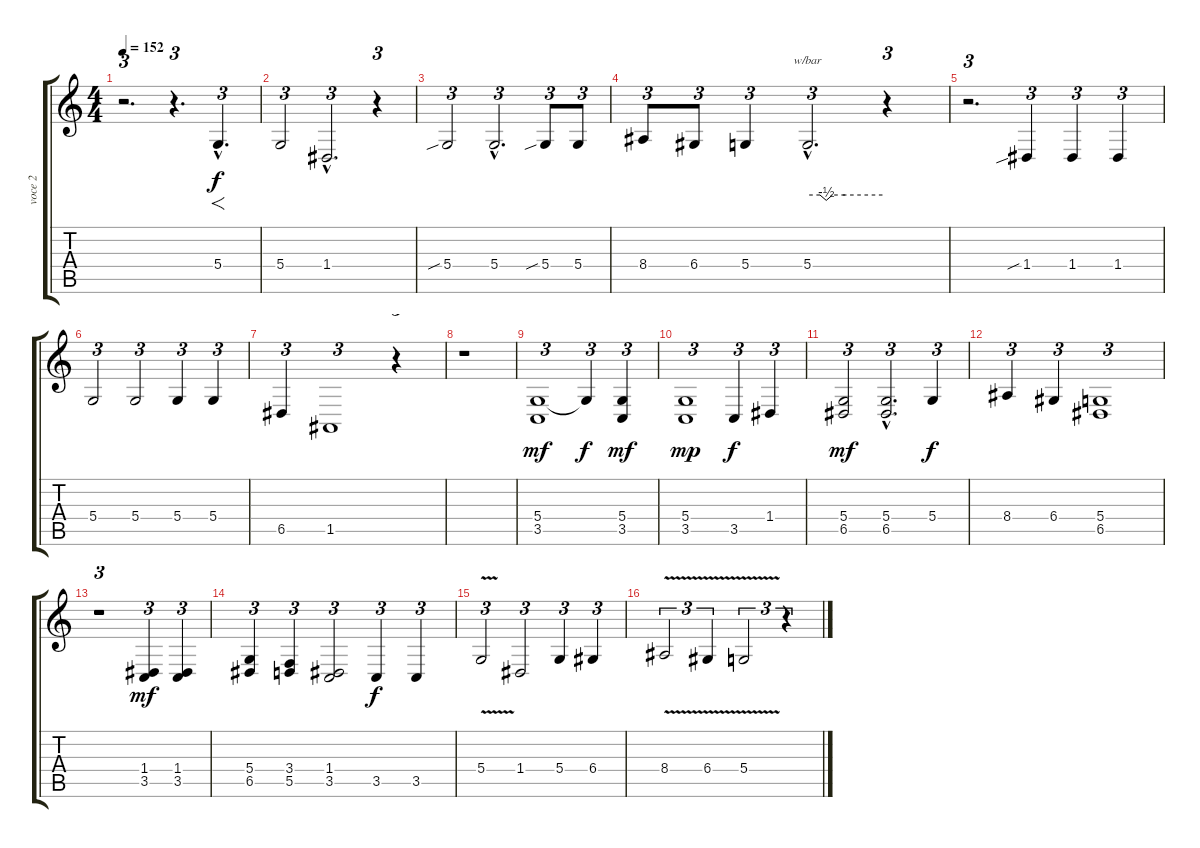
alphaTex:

\track ("voce 2" "voce 2") {instrument recorder}
\staff {score tabs}
\tuning (E4 B3 G3 D3 A2 E2) {hide}
\ts (4 4)
\tempo 152
\clef g2
\ks c
r.2{d tu (3 2) dy f} r.4{d tu (3 2)} 5.4{hac}.4{f d tu (3 2)} |
5.4.2{tu (3 2)} 1.4{hac}.2{d tu (3 2)} r.4{tu (3 2)} |
5.4{sib}.2{tu (3 2)} 5.4{hac}.2{d tu (3 2)} 5.4{sib}.8{tu (3 2)} 5.4.8{tu (3 2)} |
8.4.8{tu (3 2)} 6.4.8{tu (3 2)} 5.4.4{tu (3 2)} 5.4{hac}.2{d tu (3 2) tbe (custom default 0 0 10 0 15 -2 20 0 30 0 60 0)} r.4{tu (3 2)} |
r.2{d tu (3 2)} 1.4{sib}.4{tu (3 2)} 1.4.4{tu (3 2)} 1.4.4{tu (3 2)} |
5.4.2{tu (3 2)} 5.4.2{tu (3 2)} 5.4.4{tu (3 2)} 5.4.4{tu (3 2)} |
6.5.4{tu (3 2)} 1.5.1{tu (3 2)} r.4{tu (3 2)} |
r.1 |
(5.4 3.5).1{tu (3 2) dy mf} 5.4{t}.4{tu (3 2) dy f} (5.4 3.5).4{tu (3 2) dy mf} |
(5.4 3.5).1{tu (3 2) dy mp} 3.5.4{tu (3 2) dy f} 1.4.4{tu (3 2)} |
(5.4 6.5).2{tu (3 2) dy mf} (5.4{hac} 6.5{hac}).2{d tu (3 2)} 5.4.4{tu (3 2) dy f} |
8.4.4{tu (3 2)} 6.4.4{tu (3 2)} (5.4 6.5).1{tu (3 2)} |
r.1{tu (3 2)} (1.4 3.5).4{tu (3 2) dy mf} (1.4 3.5).4{tu (3 2)} |
(5.4 6.5).4{tu (3 2)} (3.4 5.5).4{tu (3 2)} (1.4 3.5).2{tu (3 2)} 3.5.4{tu (3 2) dy f} 3.5.4{tu (3 2)} |
5.4{v}.2{tu (3 2)} 1.4.2{tu (3 2)} 5.4.4{tu (3 2)} 6.4.4{tu (3 2)} |
8.4{v}.2{tu (3 2)} 6.4{v}.4{tu (3 2)} 5.4{v}.2{tu (3 2)} r.4{tu (3 2)}
